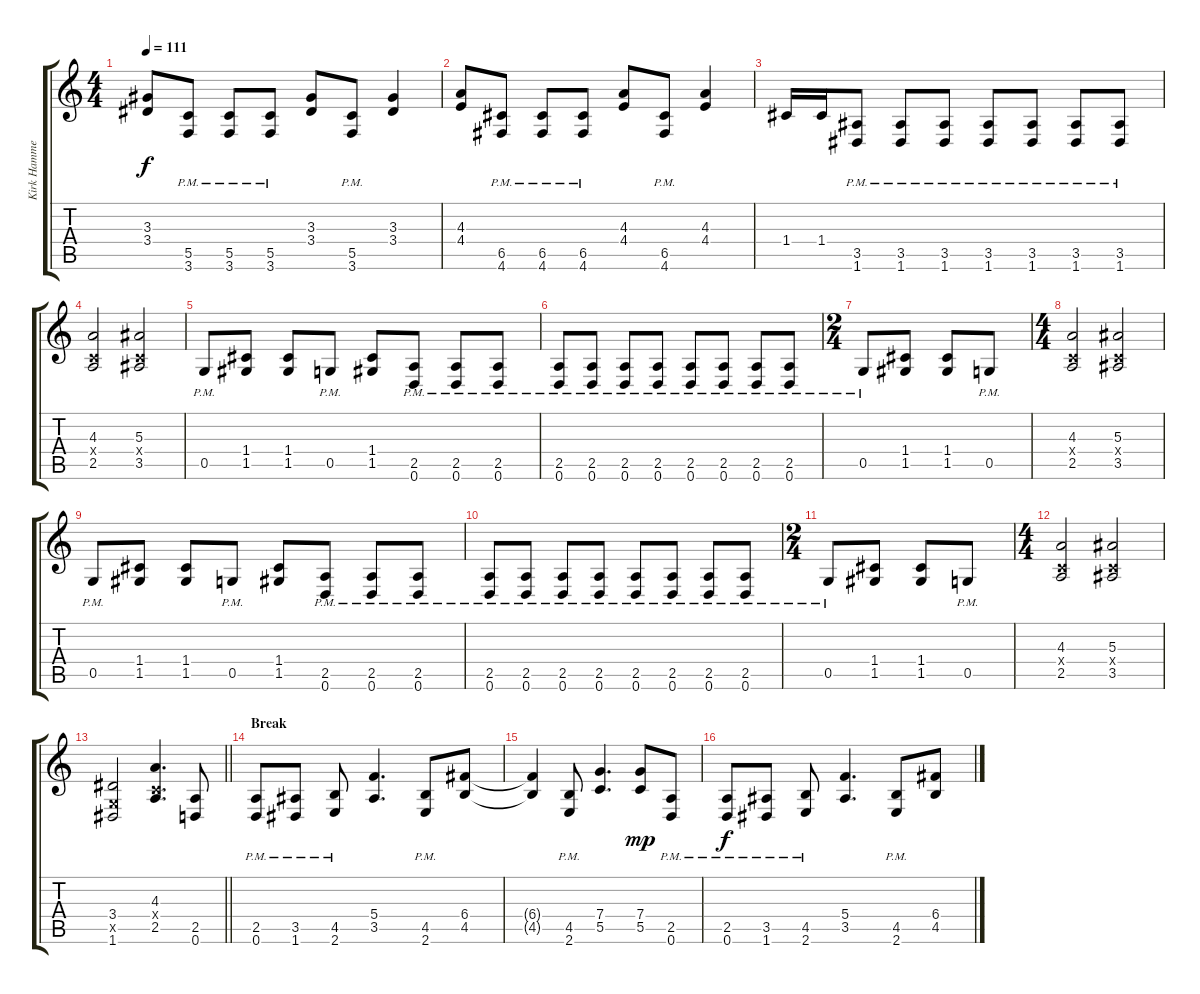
\track ("Kirk Hammett (Lead)" "Kirk Hamme") {instrument distortionguitar}
\staff {score tabs}
\tuning (D4 A3 F3 C3 G2 D2) {hide}
\ts (4 4)
\tempo 111
\clef g2
\ks c
(3.3 3.4).8{dy f} (5.5{pm} 3.6{pm}).8 (5.5{pm} 3.6{pm}).8 (5.5{pm} 3.6{pm}).8 (3.3 3.4).8 (5.5{pm} 3.6{pm}).8 (3.3 3.4).4 |
(4.3 4.4).8 (6.5{pm} 4.6{pm}).8 (6.5{pm} 4.6{pm}).8 (6.5{pm} 4.6{pm}).8 (4.3 4.4).8 (6.5{pm} 4.6{pm}).8 (4.3 4.4).4 |
1.4.16 1.4.16 (3.5{pm} 1.6{pm}).8 (3.5{pm} 1.6{pm}).8 (3.5{pm} 1.6{pm}).8 (3.5{pm} 1.6{pm}).8 (3.5{pm} 1.6{pm}).8 (3.5{pm} 1.6{pm}).8 (3.5{pm} 1.6{pm}).8 |
(4.3 0.4{x} 2.5).2 (5.3 0.4{x} 3.5).2 |
0.5{pm}.8 (1.4 1.5).8 (1.4 1.5).8 0.5{pm}.8 (1.4 1.5).8 (2.5{pm} 0.6{pm}).8 (2.5{pm} 0.6{pm}).8 (2.5{pm} 0.6{pm}).8 |
(2.5{pm} 0.6{pm}).8 (2.5{pm} 0.6{pm}).8 (2.5{pm} 0.6{pm}).8 (2.5{pm} 0.6{pm}).8 (2.5{pm} 0.6{pm}).8 (2.5{pm} 0.6{pm}).8 (2.5{pm} 0.6{pm}).8 (2.5{pm} 0.6{pm}).8 |
\ts (2 4)
0.5{pm}.8 (1.4 1.5).8 (1.4 1.5).8 0.5{pm}.8 |
\ts (4 4)
(4.3 0.4{x} 2.5).2 (5.3 0.4{x} 3.5).2 |
0.5{pm}.8 (1.4 1.5).8 (1.4 1.5).8 0.5{pm}.8 (1.4 1.5).8 (2.5{pm} 0.6{pm}).8 (2.5{pm} 0.6{pm}).8 (2.5{pm} 0.6{pm}).8 |
(2.5{pm} 0.6{pm}).8 (2.5{pm} 0.6{pm}).8 (2.5{pm} 0.6{pm}).8 (2.5{pm} 0.6{pm}).8 (2.5{pm} 0.6{pm}).8 (2.5{pm} 0.6{pm}).8 (2.5{pm} 0.6{pm}).8 (2.5{pm} 0.6{pm}).8 |
\ts (2 4)
0.5{pm}.8 (1.4 1.5).8 (1.4 1.5).8 0.5{pm}.8 |
\ts (4 4)
(4.3 0.4{x} 2.5).2 (5.3 0.4{x} 3.5).2 |
\barLineRight lightlight
(3.4 0.5{x} 1.6).2 (4.3 0.4{x} 2.5).4{d} (2.5 0.6).8 |
\section ("" "Break")
(2.5{pm} 0.6{pm}).8 (3.5{pm} 1.6{pm}).8 (4.5{pm} 2.6{pm}).8 (5.4 3.5).4{d} (4.5{pm} 2.6{pm}).8 (6.4 4.5).8 |
(6.4{t} 4.5{t}).4 (4.5{pm} 2.6{pm}).8 (7.4 5.5).4{d} (7.4 5.5).8{dy mp} (2.5{pm} 0.6{pm}).8 |
(2.5{pm} 0.6{pm}).8{dy f} (3.5{pm} 1.6{pm}).8 (4.5{pm} 2.6{pm}).8 (5.4 3.5).4{d} (4.5{pm} 2.6{pm}).8 (6.4 4.5).8
